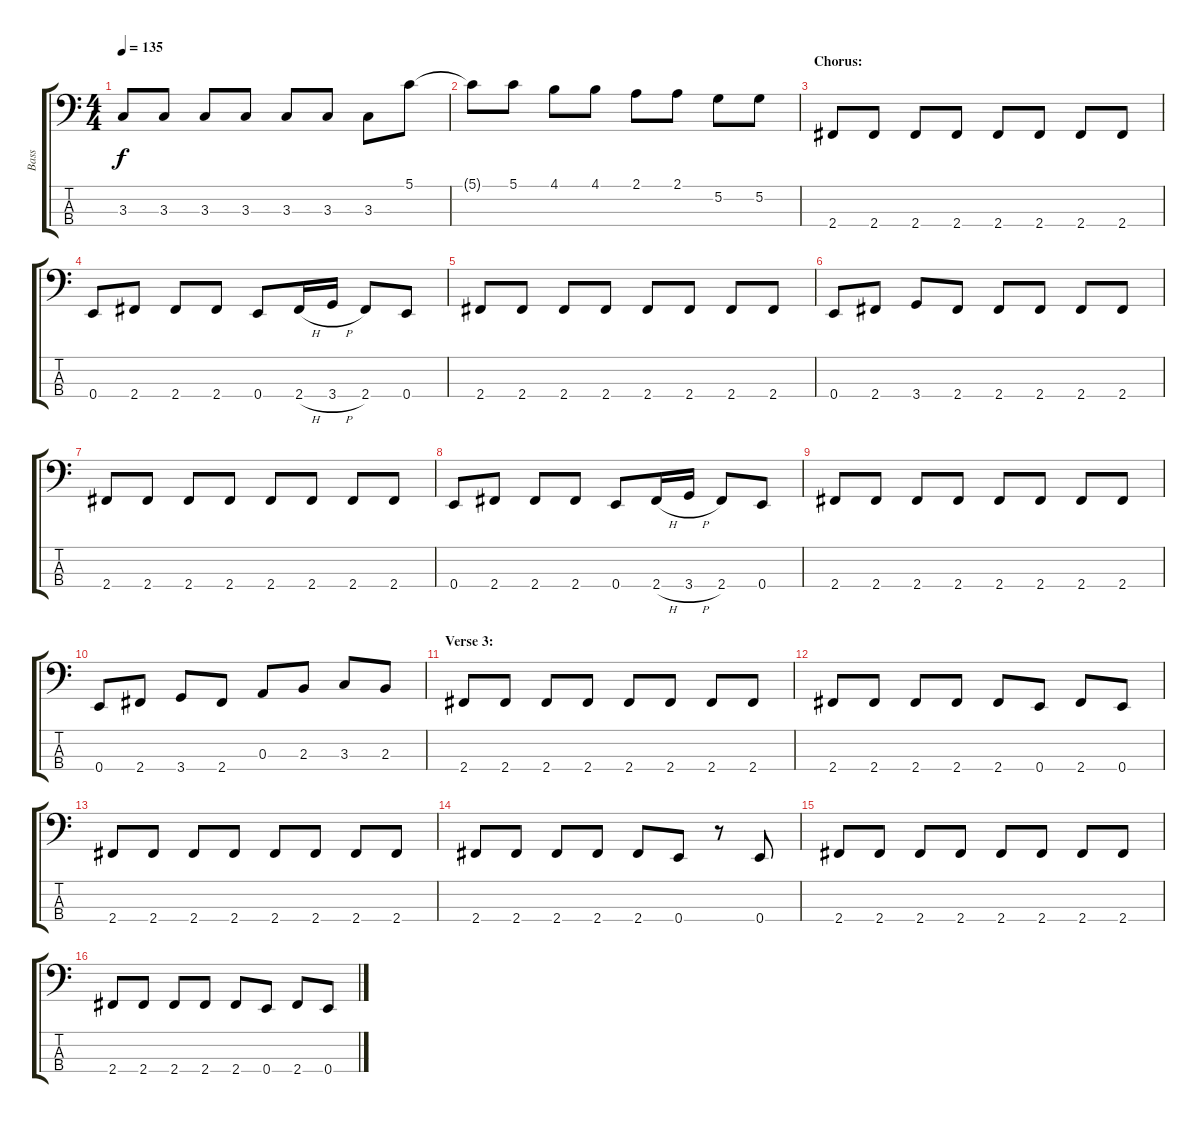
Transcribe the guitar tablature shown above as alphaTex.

\track ("Bass" "Bass") {instrument slapbass2}
\staff {score tabs}
\tuning (G2 D2 A1 E1) {hide}
\ts (4 4)
\tempo 135
\clef f4
\ks c
3.3{t}.8{dy f} 3.3.8 3.3.8 3.3.8 3.3.8 3.3.8 3.3.8 5.1.8 |
5.1{t}.8 5.1.8 4.1.8 4.1.8 2.1.8 2.1.8 5.2.8 5.2.8 |
\section ("" "Chorus:")
2.4.8 2.4.8 2.4.8 2.4.8 2.4.8 2.4.8 2.4.8 2.4.8 |
0.4.8 2.4.8 2.4.8 2.4.8 0.4.8 2.4{h}.16 3.4{h}.16 2.4.8 0.4.8 |
2.4.8 2.4.8 2.4.8 2.4.8 2.4.8 2.4.8 2.4.8 2.4.8 |
0.4.8 2.4.8 3.4.8 2.4.8 2.4.8 2.4.8 2.4.8 2.4.8 |
2.4.8 2.4.8 2.4.8 2.4.8 2.4.8 2.4.8 2.4.8 2.4.8 |
0.4.8 2.4.8 2.4.8 2.4.8 0.4.8 2.4{h}.16 3.4{h}.16 2.4.8 0.4.8 |
2.4.8 2.4.8 2.4.8 2.4.8 2.4.8 2.4.8 2.4.8 2.4.8 |
0.4.8 2.4.8 3.4.8 2.4.8 0.3.8 2.3.8 3.3.8 2.3.8 |
\section ("" "Verse 3:")
2.4.8 2.4.8 2.4.8 2.4.8 2.4.8 2.4.8 2.4.8 2.4.8 |
2.4.8 2.4.8 2.4.8 2.4.8 2.4.8 0.4.8 2.4.8 0.4.8 |
2.4.8 2.4.8 2.4.8 2.4.8 2.4.8 2.4.8 2.4.8 2.4.8 |
2.4.8 2.4.8 2.4.8 2.4.8 2.4.8 0.4.8 r.8 0.4.8 |
2.4.8 2.4.8 2.4.8 2.4.8 2.4.8 2.4.8 2.4.8 2.4.8 |
2.4.8 2.4.8 2.4.8 2.4.8 2.4.8 0.4.8 2.4.8 0.4.8
